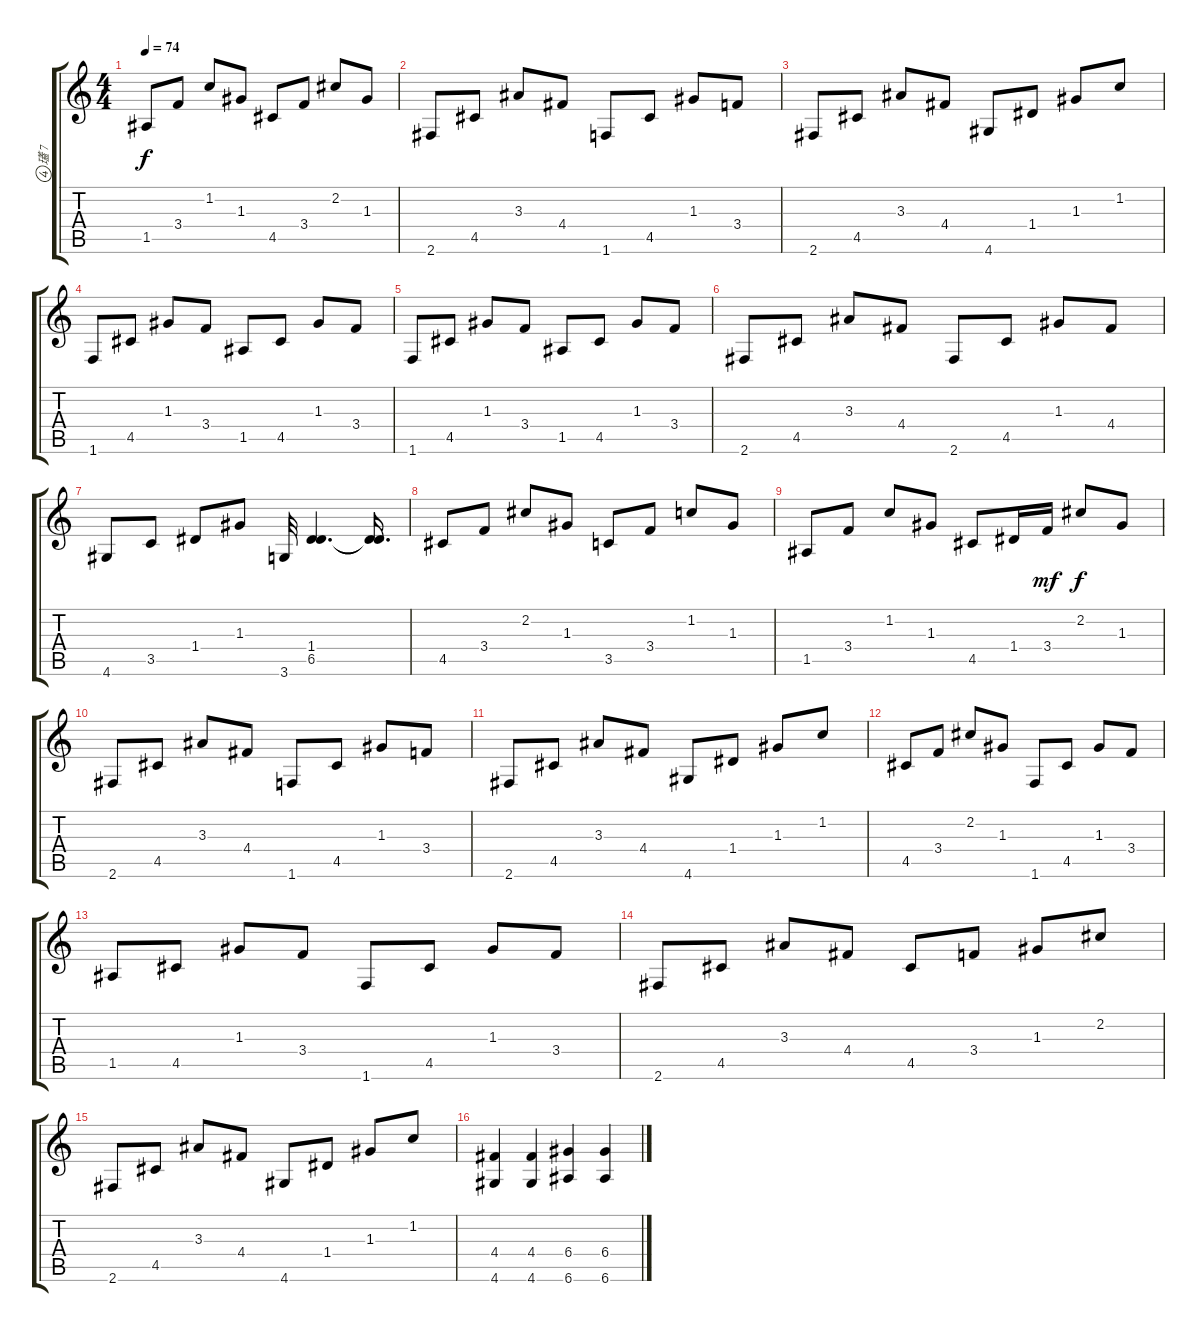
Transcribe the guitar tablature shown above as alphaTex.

\track ("瓂 7" "瓂 7") {instrument acousticguitarsteel}
\staff {score tabs}
\tuning (E4 B3 G3 D3 A2 E2) {hide}
\ts (4 4)
\tempo 74
\clef g2
\ks c
1.5.8{dy f} 3.4.8 1.2.8 1.3.8 4.5.8 3.4.8 2.2.8 1.3.8 |
2.6.8 4.5.8 3.3.8 4.4.8 1.6.8 4.5.8 1.3.8 3.4.8 |
2.6.8 4.5.8 3.3.8 4.4.8 4.6.8 1.4.8 1.3.8 1.2.8 |
1.6.8 4.5.8 1.3.8 3.4.8 1.5.8 4.5.8 1.3.8 3.4.8 |
1.6.8 4.5.8 1.3.8 3.4.8 1.5.8 4.5.8 1.3.8 3.4.8 |
2.6.8 4.5.8 3.3.8 4.4.8 2.6.8 4.5.8 1.3.8 4.4.8 |
4.6.8 3.5.8 1.4.8 1.3.8 3.6.32 (1.4 6.5).4{d} (1.4{t} 6.5{t}).16{d} |
4.5.8 3.4.8 2.2.8 1.3.8 3.5.8 3.4.8 1.2.8 1.3.8 |
1.5.8 3.4.8 1.2.8 1.3.8 4.5.8 1.4.16 3.4.16{dy mf} 2.2.8{dy f} 1.3.8 |
2.6.8 4.5.8 3.3.8 4.4.8 1.6.8 4.5.8 1.3.8 3.4.8 |
2.6.8 4.5.8 3.3.8 4.4.8 4.6.8 1.4.8 1.3.8 1.2.8 |
4.5.8 3.4.8 2.2.8 1.3.8 1.6.8 4.5.8 1.3.8 3.4.8 |
1.5.8 4.5.8 1.3.8 3.4.8 1.6.8 4.5.8 1.3.8 3.4.8 |
2.6.8 4.5.8 3.3.8 4.4.8 4.5.8 3.4.8 1.3.8 2.2.8 |
2.6.8 4.5.8 3.3.8 4.4.8 4.6.8 1.4.8 1.3.8 1.2.8 |
(4.4 4.6).4{instrument guitarharmonics} (4.4 4.6).4 (6.4 6.6).4 (6.4 6.6).4
